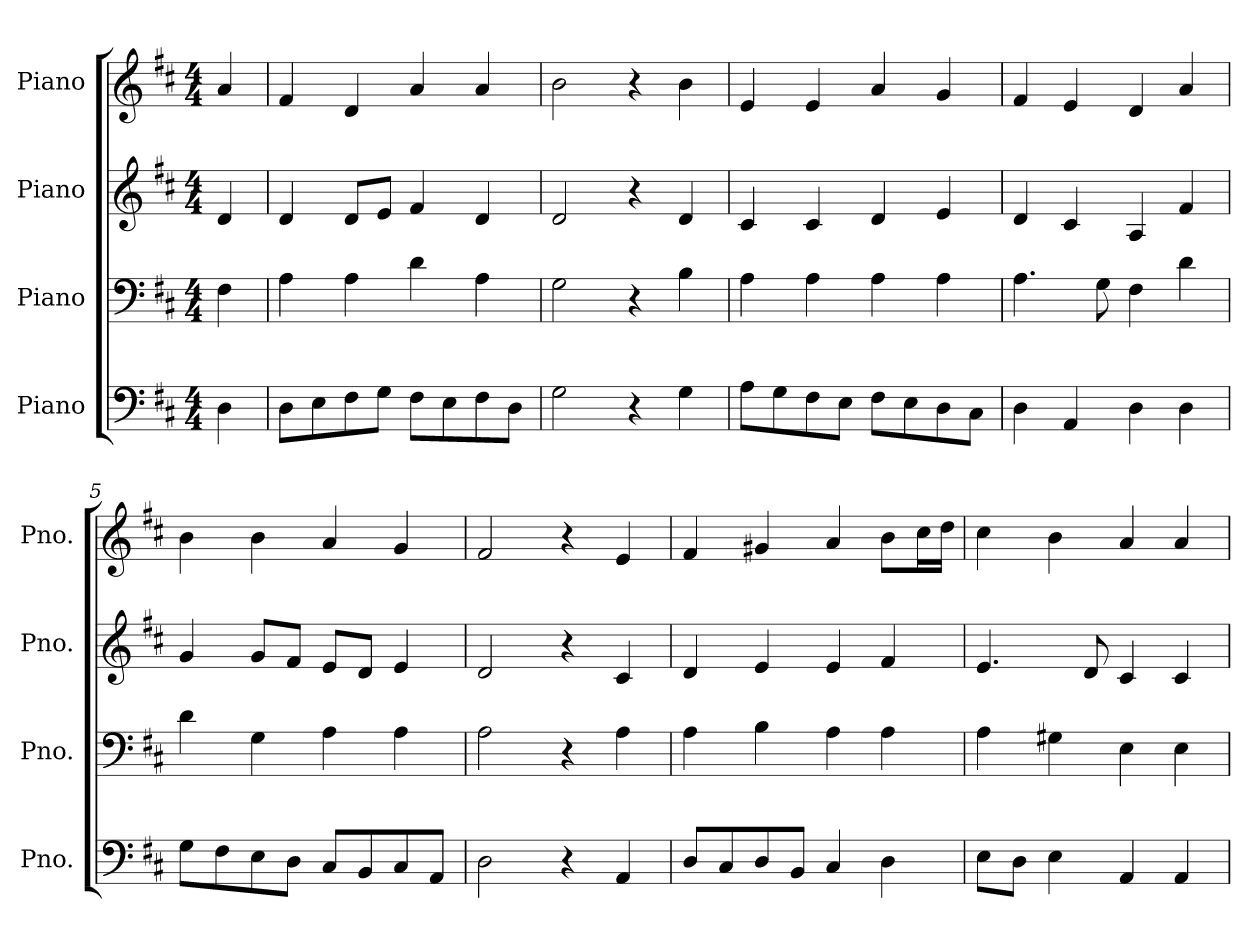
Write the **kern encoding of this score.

**kern	**kern	**kern	**kern
*part4	*part3	*part2	*part1
*staff4	*staff3	*staff2	*staff1
*I"Piano	*I"Piano	*I"Piano	*I"Piano
*I'Pno.	*I'Pno.	*I'Pno.	*I'Pno.
*clefF4	*clefF4	*clefG2	*clefG2
*k[f#c#]	*k[f#c#]	*k[f#c#]	*k[f#c#]
*M4/4	*M4/4	*M4/4	*M4/4
*MM96	*MM96	*MM96	*MM96
=	=	=	=
4D\	4F#\	4d/	4a/
=1	=1	=1	=1
8D\L	4A\	4d/	4f#/
8E\	.	.	.
8F#\	4A\	8d/L	4d/
8G\J	.	8e/J	.
8F#\L	4d\	4f#/	4a/
8E\	.	.	.
8F#\	4A\	4d/	4a/
8D\J	.	.	.
=2	=2	=2	=2
2G\	2G\	2d/	2b\
4r	4r	4r	4r
4G\	4B\	4d/	4b\
=3	=3	=3	=3
8A\L	4A\	4c#/	4e/
8G\	.	.	.
8F#\	4A\	4c#/	4e/
8E\J	.	.	.
8F#\L	4A\	4d/	4a/
8E\	.	.	.
8D\	4A\	4e/	4g/
8C#\J	.	.	.
=4	=4	=4	=4
4D\	4.A\	4d/	4f#/
4AA/	.	4c#/	4e/
.	8G\	.	.
4D\	4F#\	4A/	4d/
4D\	4d\	4f#/	4a/
=5	=5	=5	=5
8G\L	4d\	4g/	4b\
8F#\	.	.	.
8E\	4G\	8g/L	4b\
8D\J	.	8f#/J	.
8C#/L	4A\	8e/L	4a/
8BB/	.	8d/J	.
8C#/	4A\	4e/	4g/
8AA/J	.	.	.
=6	=6	=6	=6
2D\	2A\	2d/	2f#/
4r	4r	4r	4r
4AA/	4A\	4c#/	4e/
!!LO:LB:g=z
=7	=7	=7	=7
8D/L	4A\	4d/	4f#/
8C#/	.	.	.
8D/	4B\	4e/	4g#X/
8BB/J	.	.	.
4C#/	4A\	4e/	4a/
4D\	4A\	4f#/	8b\L
.	.	.	16cc#\L
.	.	.	16dd\JJ
=8	=8	=8	=8
8E\L	4A\	4.e/	4cc#\
8D\J	.	.	.
4E\	4G#X\	.	4b\
.	.	8d/	.
4AA/	4E\	4c#/	4a/
4AA/	4E\	4c#/	4a/
=	=	=	=
*-	*-	*-	*-
